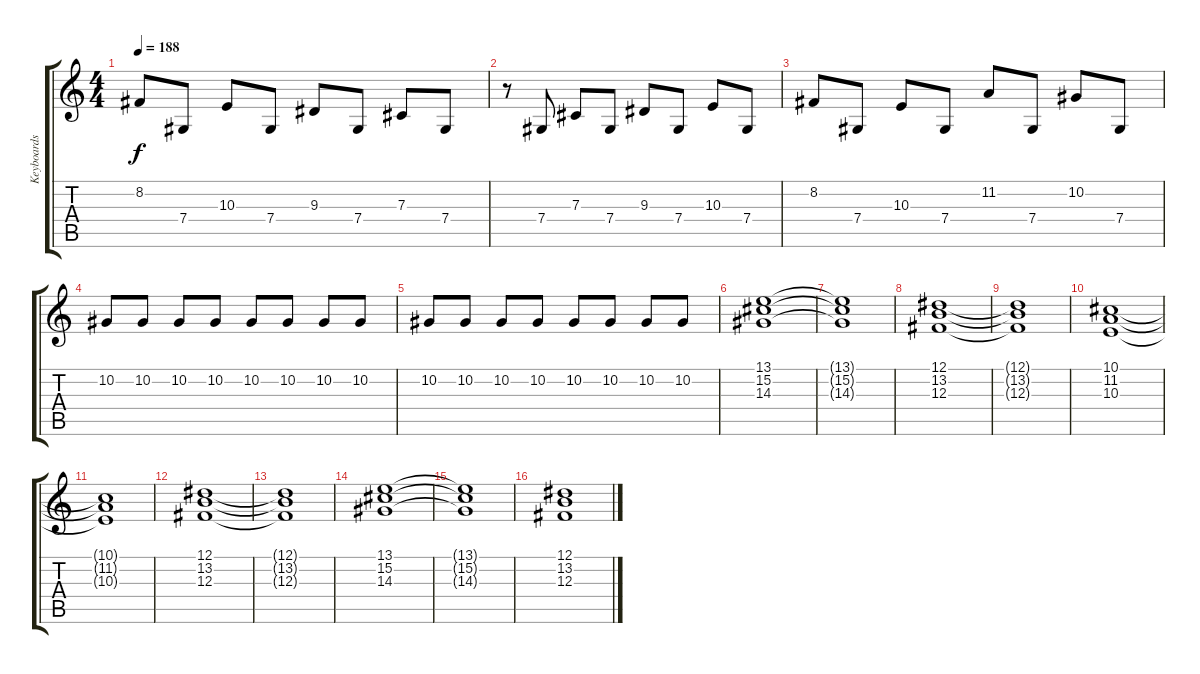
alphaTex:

\track ("Keyboards" "Keyboards") {instrument stringensemble1}
\staff {score tabs}
\tuning (Eb4 Bb3 Gb3 Db3 Ab2 Eb2) {hide}
\ts (4 4)
\tempo 188
\clef g2
\ks c
8.2.8{dy f} 7.4.8 10.3.8 7.4.8 9.3.8 7.4.8 7.3.8 7.4.8 |
r.8 7.4.8 7.3.8 7.4.8 9.3.8 7.4.8 10.3.8 7.4.8 |
8.2.8 7.4.8 10.3.8 7.4.8 11.2.8 7.4.8 10.2.8 7.4.8 |
10.2.8 10.2.8 10.2.8 10.2.8 10.2.8 10.2.8 10.2.8 10.2.8 |
10.2.8 10.2.8 10.2.8 10.2.8 10.2.8 10.2.8 10.2.8 10.2.8 |
(13.1 15.2 14.3).1{volume 7 instrument synthstrings1} |
(13.1{t} 15.2{t} 14.3{t}).1 |
(12.1 13.2 12.3).1 |
(12.1{t} 13.2{t} 12.3{t}).1 |
(10.1 11.2 10.3).1 |
(10.1{t} 11.2{t} 10.3{t}).1 |
(12.1 13.2 12.3).1 |
(12.1{t} 13.2{t} 12.3{t}).1 |
(13.1 15.2 14.3).1 |
(13.1{t} 15.2{t} 14.3{t}).1 |
(12.1 13.2 12.3).1
